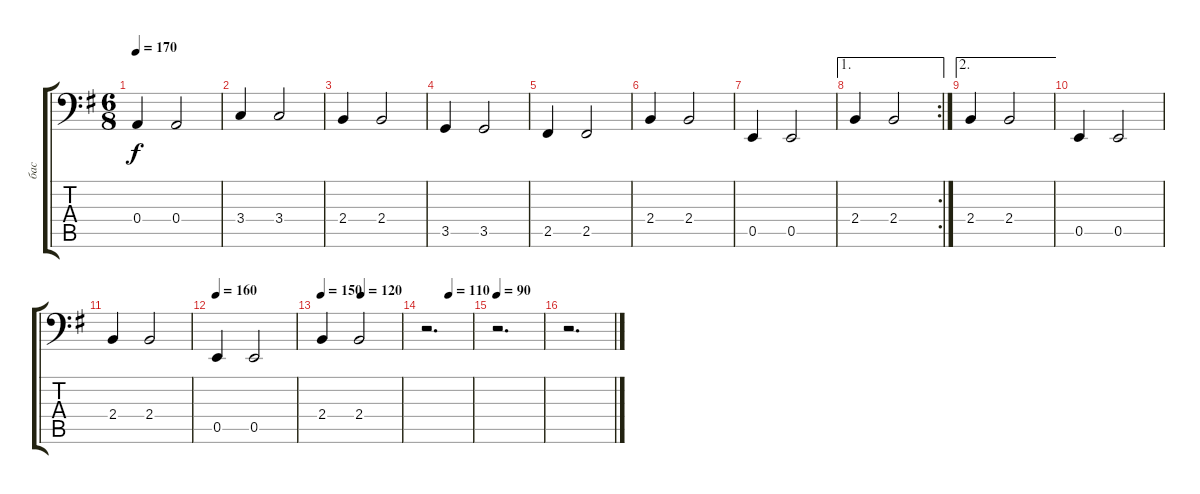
\track ("бас" "бас") {instrument acousticbass}
\staff {score tabs}
\tuning (C3 G2 D2 A1 E1 B0) {hide}
\ts (6 8)
\tempo 170
\clef f4
\ks eminor
0.4.4{dy f} 0.4.2 |
3.4.4 3.4.2 |
2.4.4 2.4.2 |
3.5.4 3.5.2 |
2.5.4 2.5.2 |
2.4.4 2.4.2 |
0.5.4 0.5.2 |
\ae 1
\rc 2
2.4.4 2.4.2 |
\ae 2
2.4.4 2.4.2 |
0.5.4 0.5.2 |
2.4.4 2.4.2 |
\tempo 160
0.5.4 0.5.2 |
\tempo 150
\tempo (120 0.5)
2.4.4 2.4.2 |
\tempo (110 0.5)
r.2{d} |
\tempo 90
r.2{d} |
r.2{d}
